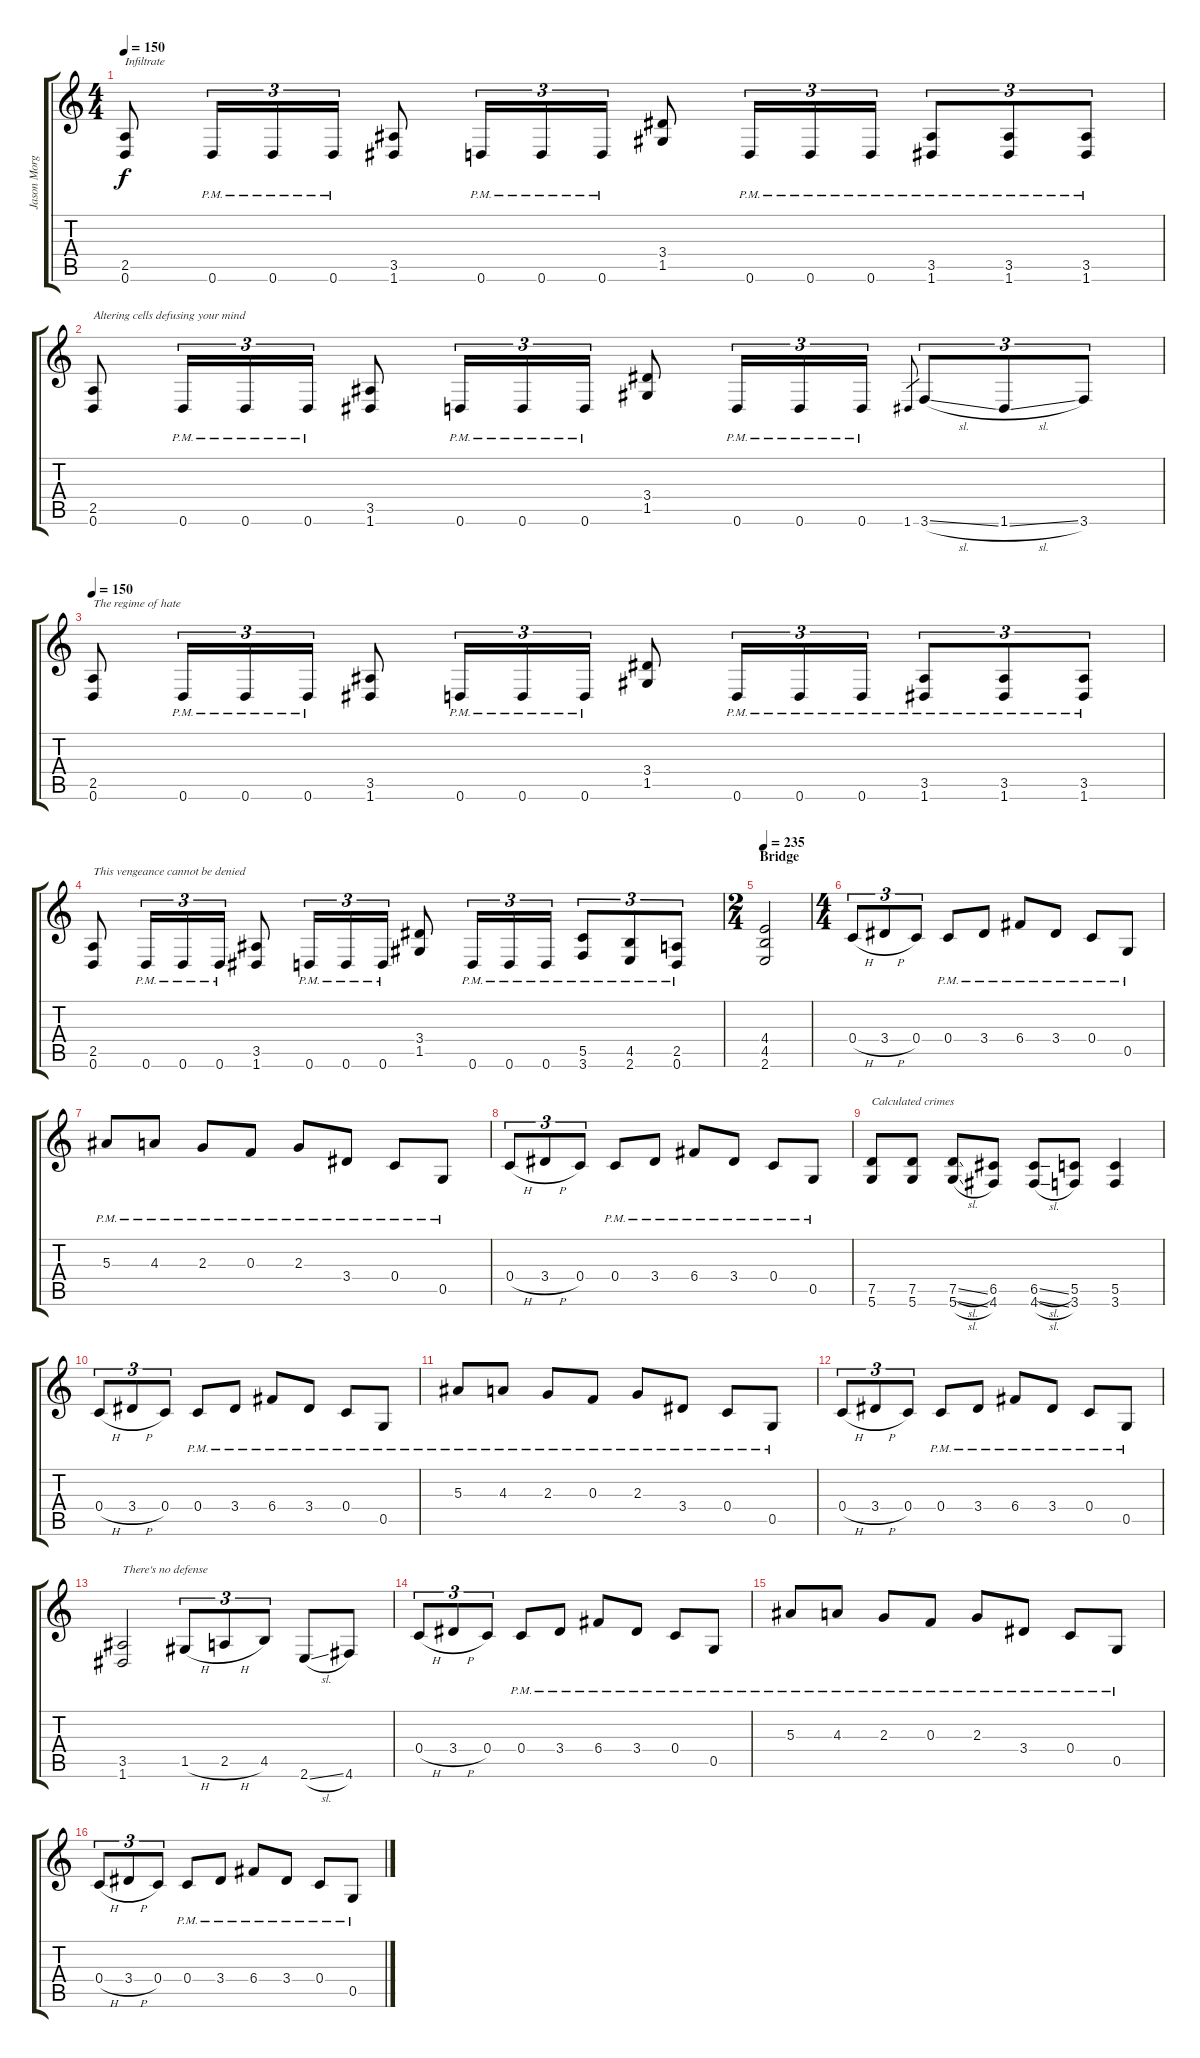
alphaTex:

\track ("Jason Morgan" "Jason Morg") {instrument distortionguitar}
\staff {score tabs}
\tuning (D4 A3 F3 C3 G2 D2) {hide}
\ts (4 4)
\tempo 150
\clef g2
\ks c
(2.5 0.6).8{txt "Infiltrate" dy f instrument distortionguitar} 0.6{pm}.16{tu (3 2)} 0.6{pm}.16{tu (3 2)} 0.6{pm}.16{tu (3 2)} (3.5 1.6).8 0.6{pm}.16{tu (3 2)} 0.6{pm}.16{tu (3 2)} 0.6{pm}.16{tu (3 2)} (3.4 1.5).8 0.6{pm}.16{tu (3 2)} 0.6{pm}.16{tu (3 2)} 0.6{pm}.16{tu (3 2)} (3.5{pm} 1.6{pm}).8{tu (3 2)} (3.5{pm} 1.6{pm}).8{tu (3 2)} (3.5{pm} 1.6{pm}).8{tu (3 2)} |
(2.5 0.6).8{txt "Altering cells defusing your mind"} 0.6{pm}.16{tu (3 2)} 0.6{pm}.16{tu (3 2)} 0.6{pm}.16{tu (3 2)} (3.5 1.6).8 0.6{pm}.16{tu (3 2)} 0.6{pm}.16{tu (3 2)} 0.6{pm}.16{tu (3 2)} (3.4 1.5).8 0.6{pm}.16{tu (3 2)} 0.6{pm}.16{tu (3 2)} 0.6{pm}.16{tu (3 2)} 1.6.8{gr} 3.6{sl}.8{tu (3 2)} 1.6{sl}.8{tu (3 2)} 3.6.8{tu (3 2)} |
\tempo 150
(2.5 0.6).8{txt "The regime of hate"} 0.6{pm}.16{tu (3 2)} 0.6{pm}.16{tu (3 2)} 0.6{pm}.16{tu (3 2)} (3.5 1.6).8 0.6{pm}.16{tu (3 2)} 0.6{pm}.16{tu (3 2)} 0.6{pm}.16{tu (3 2)} (3.4 1.5).8 0.6{pm}.16{tu (3 2)} 0.6{pm}.16{tu (3 2)} 0.6{pm}.16{tu (3 2)} (3.5{pm} 1.6{pm}).8{tu (3 2)} (3.5{pm} 1.6{pm}).8{tu (3 2)} (3.5{pm} 1.6{pm}).8{tu (3 2)} |
(2.5 0.6).8{txt "This vengeance cannot be denied"} 0.6{pm}.16{tu (3 2)} 0.6{pm}.16{tu (3 2)} 0.6{pm}.16{tu (3 2)} (3.5 1.6).8 0.6{pm}.16{tu (3 2)} 0.6{pm}.16{tu (3 2)} 0.6{pm}.16{tu (3 2)} (3.4 1.5).8 0.6{pm}.16{tu (3 2)} 0.6{pm}.16{tu (3 2)} 0.6{pm}.16{tu (3 2)} (5.5{pm} 3.6{pm}).8{tu (3 2)} (4.5{pm} 2.6{pm}).8{tu (3 2)} (2.5{pm} 0.6{pm}).8{tu (3 2)} |
\ts (2 4)
\section ("" "Bridge")
\tempo 235
(4.4 4.5 2.6).2 |
\ts (4 4)
0.4{h}.8{tu (3 2)} 3.4{h}.8{tu (3 2)} 0.4.8{tu (3 2)} 0.4{pm}.8 3.4{pm}.8 6.4{pm}.8 3.4{pm}.8 0.4{pm}.8 0.5{pm}.8 |
5.3{pm}.8 4.3{pm}.8 2.3{pm}.8 0.3{pm}.8 2.3{pm}.8 3.4{pm}.8 0.4{pm}.8 0.5{pm}.8 |
0.4{h}.8{tu (3 2)} 3.4{h}.8{tu (3 2)} 0.4.8{tu (3 2)} 0.4{pm}.8 3.4{pm}.8 6.4{pm}.8 3.4{pm}.8 0.4{pm}.8 0.5{pm}.8 |
(7.5 5.6).8{txt "Calculated crimes"} (7.5 5.6).8 (7.5{sl} 5.6{sl}).8 (6.5 4.6).8 (6.5{sl} 4.6{sl}).8 (5.5 3.6).8 (5.5 3.6).4 |
0.4{h}.8{tu (3 2)} 3.4{h}.8{tu (3 2)} 0.4.8{tu (3 2)} 0.4{pm}.8 3.4{pm}.8 6.4{pm}.8 3.4{pm}.8 0.4{pm}.8 0.5{pm}.8 |
5.3{pm}.8 4.3{pm}.8 2.3{pm}.8 0.3{pm}.8 2.3{pm}.8 3.4{pm}.8 0.4{pm}.8 0.5{pm}.8 |
0.4{h}.8{tu (3 2)} 3.4{h}.8{tu (3 2)} 0.4.8{tu (3 2)} 0.4{pm}.8 3.4{pm}.8 6.4{pm}.8 3.4{pm}.8 0.4{pm}.8 0.5{pm}.8 |
(3.5 1.6).2{txt "There's no defense"} 1.5{h}.8{tu (3 2)} 2.5{h}.8{tu (3 2)} 4.5.8{tu (3 2)} 2.6{sl}.8 4.6.8 |
0.4{h}.8{tu (3 2)} 3.4{h}.8{tu (3 2)} 0.4.8{tu (3 2)} 0.4{pm}.8 3.4{pm}.8 6.4{pm}.8 3.4{pm}.8 0.4{pm}.8 0.5{pm}.8 |
5.3{pm}.8 4.3{pm}.8 2.3{pm}.8 0.3{pm}.8 2.3{pm}.8 3.4{pm}.8 0.4{pm}.8 0.5{pm}.8 |
0.4{h}.8{tu (3 2)} 3.4{h}.8{tu (3 2)} 0.4.8{tu (3 2)} 0.4{pm}.8 3.4{pm}.8 6.4{pm}.8 3.4{pm}.8 0.4{pm}.8 0.5{pm}.8
